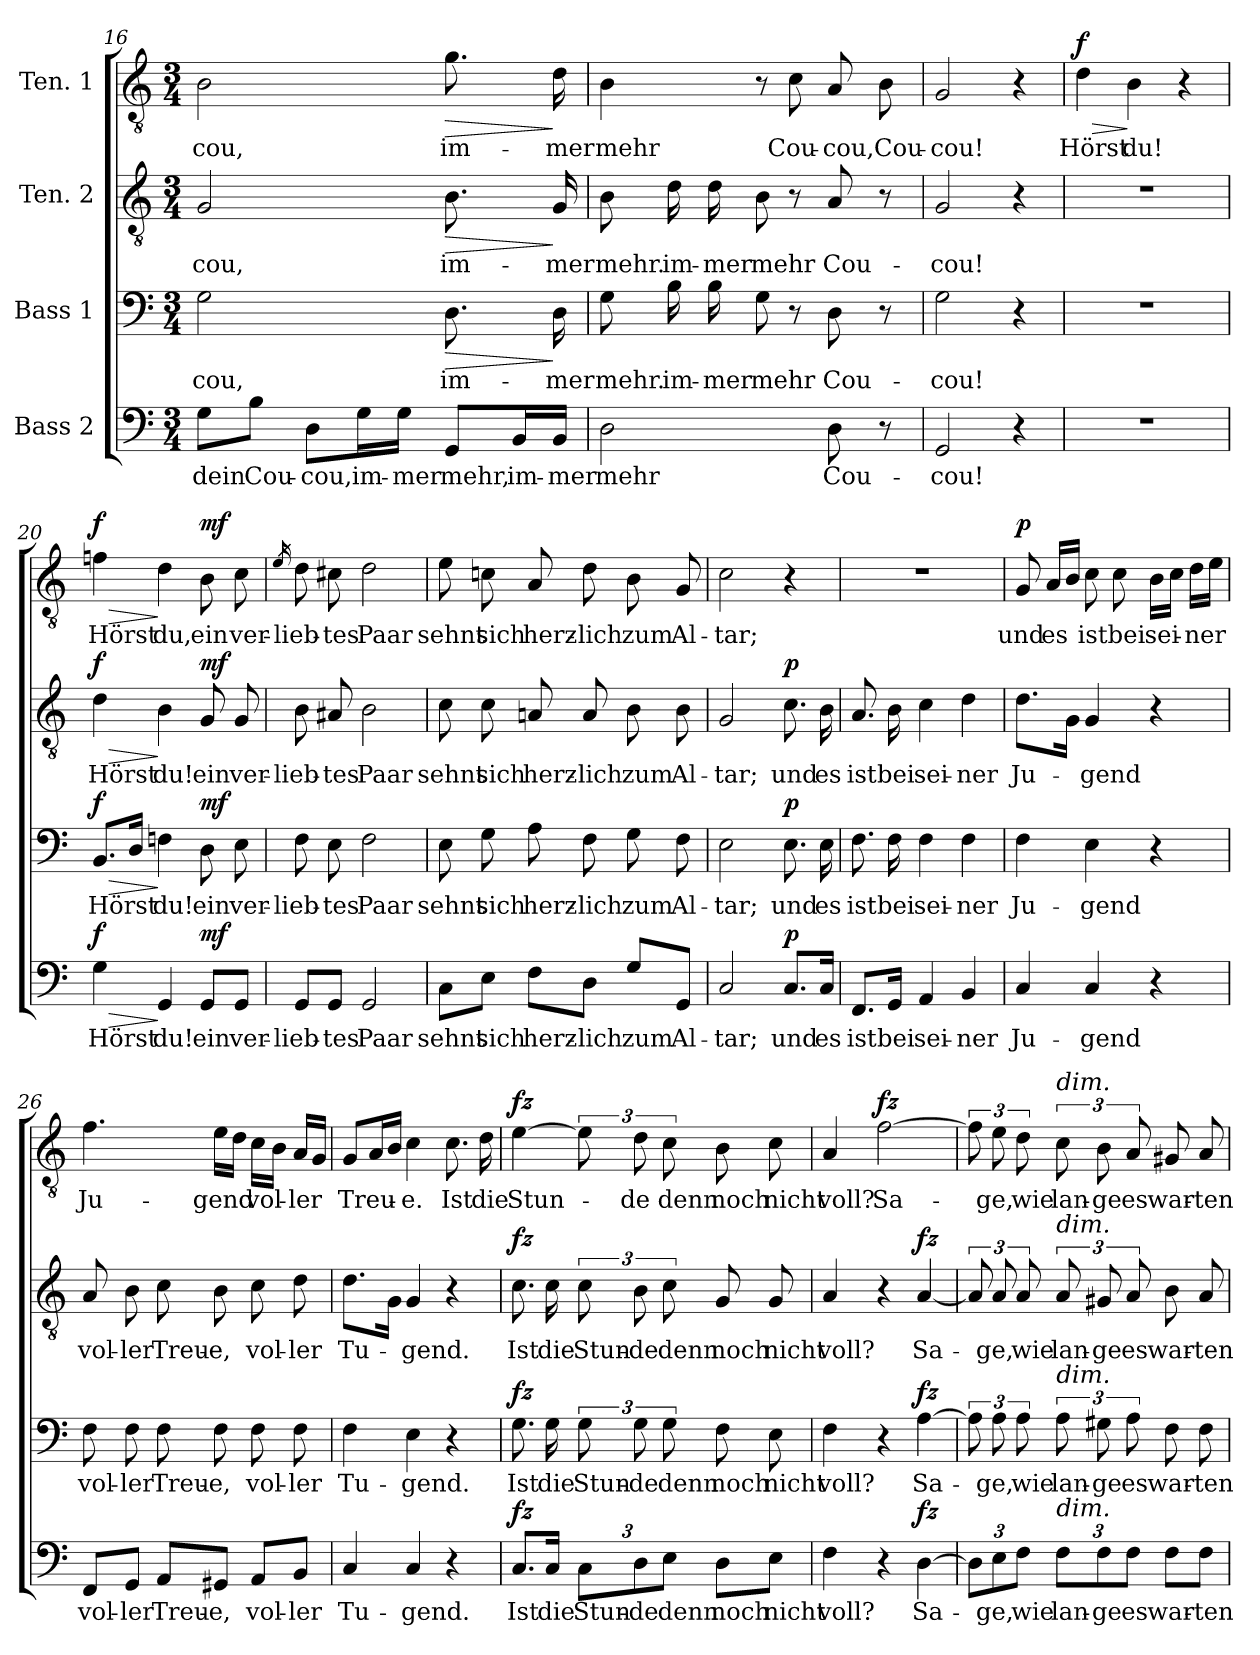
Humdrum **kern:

**kern	**text	**dynam	**kern	**text	**dynam	**kern	**text	**dynam	**kern	**text	**dynam
*part4	*part4	*part4	*part3	*part3	*part3	*part2	*part2	*part2	*part1	*part1	*part1
*staff4	*staff4	*staff4	*staff3	*staff3	*staff3	*staff2	*staff2	*staff2	*staff1	*staff1	*staff1
*I"Bass 2	*	*	*I"Bass 1	*	*	*I"Ten. 2	*	*	*I"Ten. 1	*	*
*clefF4	*	*	*clefF4	*	*	*clefGv2	*	*	*clefGv2	*	*
*k[]	*	*	*k[]	*	*	*k[]	*	*	*k[]	*	*
*M3/4	*	*	*M3/4	*	*	*M3/4	*	*	*M3/4	*	*
=16	=16	=16	=16	=16	=16	=16	=16	=16	=16	=16	=16
!	!LO:LY:b	!	!	!LO:LY:b	!	!	!LO:LY:b	!	!	!LO:LY:b	!
8G\L	dein	.	2G\	-cou,	.	2G/	-cou,	.	2B\	-cou,	.
!	!LO:LY:b	!	!	!	!	!	!	!	!	!	!
8B\J	Cou-	.	.	.	.	.	.	.	.	.	.
!	!LO:LY:b	!	!	!	!	!	!	!	!	!	!
8D\L	-cou,	.	.	.	.	.	.	.	.	.	.
!	!LO:LY:b	!	!	!	!	!	!	!	!	!	!
16G\L	im-	.	.	.	.	.	.	.	.	.	.
!	!LO:LY:b	!	!	!	!	!	!	!	!	!	!
16G\JJ	-mer	.	.	.	.	.	.	.	.	.	.
!	!LO:LY:b	!	!	!LO:LY:b	!LO:HP:b	!	!LO:LY:b	!LO:HP:b	!	!LO:LY:b	!LO:HP:b
8GG/L	mehr,	.	8.D\	im-	>	8.B\	im-	>	8.g\	im-	>
!	!LO:LY:b	!	!	!	!	!	!	!	!	!	!
16BB/L	im-	.	.	.	.	.	.	.	.	.	.
!	!LO:LY:b	!	!	!LO:LY:b	!	!	!LO:LY:b	!	!	!LO:LY:b	!
16BB/JJ	-mer	.	16D\	-mer	]	16G/	-mer	]	16d\	-mer	]
!!LO:LB:g=z
=17	=17	=17	=17	=17	=17	=17	=17	=17	=17	=17	=17
!	!LO:LY:b	!	!	!LO:LY:b	!	!	!LO:LY:b	!	!	!LO:LY:b	!
2D\	mehr	.	8G\	mehr.	.	8B\	mehr.	.	4B\	mehr	.
!	!	!	!	!LO:LY:b	!	!	!LO:LY:b	!	!	!	!
.	.	.	16B\	im-	.	16d\	im-	.	.	.	.
!	!	!	!	!LO:LY:b	!	!	!LO:LY:b	!	!	!	!
.	.	.	16B\	-mer	.	16d\	-mer	.	.	.	.
!	!	!	!	!LO:LY:b	!	!	!LO:LY:b	!	!	!	!
.	.	.	8G\	mehr	.	8B\	mehr	.	8r	.	.
!	!	!	!	!	!	!	!	!	!	!LO:LY:b	!
.	.	.	8r	.	.	8r	.	.	8c\	Cou-	.
!	!LO:LY:b	!	!	!LO:LY:b	!	!	!LO:LY:b	!	!	!LO:LY:b	!
8D\	Cou-	.	8D\	Cou-	.	8A/	Cou-	.	8A/	-cou,	.
!	!	!	!	!	!	!	!	!	!	!LO:LY:b	!
8r	.	.	8r	.	.	8r	.	.	8B\	Cou-	.
=18	=18	=18	=18	=18	=18	=18	=18	=18	=18	=18	=18
!	!LO:LY:b	!	!	!LO:LY:b	!	!	!LO:LY:b	!	!	!LO:LY:b	!
2GG/	-cou!	.	2G\	-cou!	.	2G/	-cou!	.	2G/	-cou!	.
4r	.	.	4r	.	.	4r	.	.	4r	.	.
=19	=19	=19	=19	=19	=19	=19	=19	=19	=19	=19	=19
!	!	!	!	!	!	!	!	!	!	!LO:LY:b	!LO:HP:b
!	!	!	!	!	!	!	!	!	!	!	!LO:DY:n=1:a
2.r	.	.	2.r	.	.	2.r	.	.	4d\	Hörst	> f
!	!	!	!	!	!	!	!	!	!	!LO:LY:b	!
.	.	.	.	.	.	.	.	.	4B\	du!	]
.	.	.	.	.	.	.	.	.	4r	.	.
=20	=20	=20	=20	=20	=20	=20	=20	=20	=20	=20	=20
!	!LO:LY:b	!LO:HP:b	!	!LO:LY:b	!LO:HP:b	!	!LO:LY:b	!LO:HP:b	!	!LO:LY:b	!LO:HP:b
!	!	!LO:DY:n=1:a	!	!	!LO:DY:n=1:a	!	!	!LO:DY:n=1:a	!	!	!LO:DY:n=1:a
4G\	Hörst	> f	8.BB/L	Hörst	> f	4d\	Hörst	> f	4fn\	Hörst	> f
.	.	.	16D/Jk	.	.	.	.	.	.	.	.
!	!LO:LY:b	!	!	!LO:LY:b	!	!	!LO:LY:b	!	!	!LO:LY:b	!
4GG/	du!	]	4Fn\	du!	]	4B\	du!	]	4d\	du,	]
!	!LO:LY:b	!LO:DY:n=2:a	!	!LO:LY:b	!LO:DY:n=2:a	!	!LO:LY:b	!LO:DY:n=2:a	!	!LO:LY:b	!LO:DY:n=2:a
8GG/L	ein	mf	8D\	ein	mf	8G/	ein	mf	8B\	ein	mf
!	!LO:LY:b	!	!	!LO:LY:b	!	!	!LO:LY:b	!	!	!LO:LY:b	!
8GG/J	ver-	.	8E\	ver-	.	8G/	ver-	.	8c\	ver-	.
=21	=21	=21	=21	=21	=21	=21	=21	=21	=21	=21	=21
.	.	.	.	.	.	.	.	.	16qe/	.	.
!	!LO:LY:b	!	!	!LO:LY:b	!	!	!LO:LY:b	!	!	!LO:LY:b	!
8GG/L	-lieb-	.	8F\	-lieb-	.	8B\	-lieb-	.	8d\	-lieb-	.
!	!LO:LY:b	!	!	!LO:LY:b	!	!	!LO:LY:b	!	!	!LO:LY:b	!
8GG/J	-tes	.	8E\	-tes	.	8A#X/	-tes	.	8c#X\	-tes	.
!	!LO:LY:b	!	!	!LO:LY:b	!	!	!LO:LY:b	!	!	!LO:LY:b	!
2GG/	Paar	.	2F\	Paar	.	2B\	Paar	.	2d\	Paar	.
!!LO:LB:g=z
=22	=22	=22	=22	=22	=22	=22	=22	=22	=22	=22	=22
!	!LO:LY:b	!	!	!LO:LY:b	!	!	!LO:LY:b	!	!	!LO:LY:b	!
8C\L	sehnt	.	8E\	sehnt	.	8c\	sehnt	.	8e\	sehnt	.
!	!LO:LY:b	!	!	!LO:LY:b	!	!	!LO:LY:b	!	!	!LO:LY:b	!
8E\J	sich	.	8G\	sich	.	8c\	sich	.	8cn\	sich	.
!	!LO:LY:b	!	!	!LO:LY:b	!	!	!LO:LY:b	!	!	!LO:LY:b	!
8F\L	herz-	.	8A\	herz-	.	8An/	herz-	.	8A/	herz-	.
!	!LO:LY:b	!	!	!LO:LY:b	!	!	!LO:LY:b	!	!	!LO:LY:b	!
8D\J	-lich	.	8F\	-lich	.	8A/	-lich	.	8d\	-lich	.
!	!LO:LY:b	!	!	!LO:LY:b	!	!	!LO:LY:b	!	!	!LO:LY:b	!
8G/L	zum	.	8G\	zum	.	8B\	zum	.	8B\	zum	.
!	!LO:LY:b	!	!	!LO:LY:b	!	!	!LO:LY:b	!	!	!LO:LY:b	!
8GG/J	Al-	.	8F\	Al-	.	8B\	Al-	.	8G/	Al-	.
=23	=23	=23	=23	=23	=23	=23	=23	=23	=23	=23	=23
!	!LO:LY:b	!	!	!LO:LY:b	!	!	!LO:LY:b	!	!	!LO:LY:b	!
2C/	-tar;	.	2E\	-tar;	.	2G/	-tar;	.	2c\	-tar;	.
!	!LO:LY:b	!LO:DY:a	!	!LO:LY:b	!LO:DY:a	!	!LO:LY:b	!LO:DY:a	!	!	!
8.C/L	und	p	8.E\	und	p	8.c\	und	p	4r	.	.
!	!LO:LY:b	!	!	!LO:LY:b	!	!	!LO:LY:b	!	!	!	!
16C/Jk	es	.	16E\	es	.	16B\	es	.	.	.	.
=24	=24	=24	=24	=24	=24	=24	=24	=24	=24	=24	=24
!	!LO:LY:b	!	!	!LO:LY:b	!	!	!LO:LY:b	!	!	!	!
8.FF/L	ist	.	8.F\	ist	.	8.A/	ist	.	2.r	.	.
!	!LO:LY:b	!	!	!LO:LY:b	!	!	!LO:LY:b	!	!	!	!
16GG/Jk	bei	.	16F\	bei	.	16B\	bei	.	.	.	.
!	!LO:LY:b	!	!	!LO:LY:b	!	!	!LO:LY:b	!	!	!	!
4AA/	sei-	.	4F\	sei-	.	4c\	sei-	.	.	.	.
!	!LO:LY:b	!	!	!LO:LY:b	!	!	!LO:LY:b	!	!	!	!
4BB/	-ner	.	4F\	-ner	.	4d\	-ner	.	.	.	.
=25	=25	=25	=25	=25	=25	=25	=25	=25	=25	=25	=25
!	!LO:LY:b	!	!	!LO:LY:b	!	!	!LO:LY:b	!	!	!LO:LY:b	!LO:DY:a
4C/	Ju-	.	4F\	Ju-	.	8.d\L	Ju-	.	8G/	und	p
!	!	!	!	!	!	!	!	!	!	!LO:LY:b	!
.	.	.	.	.	.	.	.	.	16A/LL	es	.
.	.	.	.	.	.	16G\Jk	.	.	16B/JJ	.	.
!	!LO:LY:b	!	!	!LO:LY:b	!	!	!LO:LY:b	!	!	!LO:LY:b	!
4C/	-gend	.	4E\	-gend	.	4G/	-gend	.	8c\	ist	.
!	!	!	!	!	!	!	!	!	!	!LO:LY:b	!
.	.	.	.	.	.	.	.	.	8c\	bei	.
!	!	!	!	!	!	!	!	!	!	!LO:LY:b	!
4r	.	.	4r	.	.	4r	.	.	16B\LL	sei-	.
.	.	.	.	.	.	.	.	.	16c\JJ	.	.
!	!	!	!	!	!	!	!	!	!	!LO:LY:b	!
.	.	.	.	.	.	.	.	.	16d\LL	-ner	.
.	.	.	.	.	.	.	.	.	16e\JJ	.	.
!!LO:PB:g=z
=26	=26	=26	=26	=26	=26	=26	=26	=26	=26	=26	=26
!	!LO:LY:b	!	!	!LO:LY:b	!	!	!LO:LY:b	!	!	!LO:LY:b	!
8FF/L	vol-	.	8F\	vol-	.	8A/	vol-	.	4.f\	Ju-	.
!	!LO:LY:b	!	!	!LO:LY:b	!	!	!LO:LY:b	!	!	!	!
8GG/J	-ler	.	8F\	-ler	.	8B\	-ler	.	.	.	.
!	!LO:LY:b	!	!	!LO:LY:b	!	!	!LO:LY:b	!	!	!	!
8AA/L	Treu-	.	8F\	Treu-	.	8c\	Treu-	.	.	.	.
!	!LO:LY:b	!	!	!LO:LY:b	!	!	!LO:LY:b	!	!	!LO:LY:b	!
8GG#X/J	-e,	.	8F\	-e,	.	8B\	-e,	.	16e\LL	-gend	.
.	.	.	.	.	.	.	.	.	16d\JJ	.	.
!	!LO:LY:b	!	!	!LO:LY:b	!	!	!LO:LY:b	!	!	!LO:LY:b	!
8AA/L	vol-	.	8F\	vol-	.	8c\	vol-	.	16c\LL	vol-	.
.	.	.	.	.	.	.	.	.	16B\JJ	.	.
!	!LO:LY:b	!	!	!LO:LY:b	!	!	!LO:LY:b	!	!	!LO:LY:b	!
8BB/J	-ler	.	8F\	-ler	.	8d\	-ler	.	16A/LL	-ler	.
.	.	.	.	.	.	.	.	.	16G/JJ	.	.
=27	=27	=27	=27	=27	=27	=27	=27	=27	=27	=27	=27
!	!LO:LY:b	!	!	!LO:LY:b	!	!	!LO:LY:b	!	!	!LO:LY:b	!
4C/	Tu-	.	4F\	Tu-	.	8.d\L	Tu-	.	8G/L	Treu-	.
.	.	.	.	.	.	.	.	.	16A/L	.	.
.	.	.	.	.	.	16G\Jk	.	.	16B/JJ	.	.
!	!LO:LY:b	!	!	!LO:LY:b	!	!	!LO:LY:b	!	!	!LO:LY:b	!
4C/	-gend.	.	4E\	-gend.	.	4G/	-gend.	.	4c\	-e.	.
!	!	!	!	!	!	!	!	!	!	!LO:LY:b	!
4r	.	.	4r	.	.	4r	.	.	8.c\	Ist	.
!	!	!	!	!	!	!	!	!	!	!LO:LY:b	!
.	.	.	.	.	.	.	.	.	16d\	die	.
=28	=28	=28	=28	=28	=28	=28	=28	=28	=28	=28	=28
!	!LO:LY:b	!LO:DY:a	!	!LO:LY:b	!LO:DY:a	!	!LO:LY:b	!LO:DY:a	!	!LO:LY:b	!LO:DY:a
8.C/L	Ist	fz	8.G\	Ist	fz	8.c\	Ist	fz	[4e\	Stun-	fz
!	!LO:LY:b	!	!	!LO:LY:b	!	!	!LO:LY:b	!	!	!	!
16C/Jk	die	.	16G\	die	.	16c\	die	.	.	.	.
!	!LO:LY:b	!	!	!LO:LY:b	!	!	!LO:LY:b	!	!	!	!
12C\L	Stun-	.	12G\	Stun-	.	12c\	Stun-	.	12e\]	.	.
!	!LO:LY:b	!	!	!LO:LY:b	!	!	!LO:LY:b	!	!	!LO:LY:b	!
12D\	-de	.	12G\	-de	.	12B\	-de	.	12d\	-de	.
!	!LO:LY:b	!	!	!LO:LY:b	!	!	!LO:LY:b	!	!	!LO:LY:b	!
12E\J	denn	.	12G\	denn	.	12c\	denn	.	12c\	denn	.
!	!LO:LY:b	!	!	!LO:LY:b	!	!	!LO:LY:b	!	!	!LO:LY:b	!
8D\L	noch	.	8F\	noch	.	8G/	noch	.	8B\	noch	.
!	!LO:LY:b	!	!	!LO:LY:b	!	!	!LO:LY:b	!	!	!LO:LY:b	!
8E\J	nicht	.	8E\	nicht	.	8G/	nicht	.	8c\	nicht	.
!!LO:LB:g=z
=29	=29	=29	=29	=29	=29	=29	=29	=29	=29	=29	=29
!	!LO:LY:b	!	!	!LO:LY:b	!	!	!LO:LY:b	!	!	!LO:LY:b	!
4F\	voll?	.	4F\	voll?	.	4A/	voll?	.	4A/	voll?	.
!	!	!	!	!	!	!	!	!	!	!LO:LY:b	!LO:DY:a
4r	.	.	4r	.	.	4r	.	.	[2f\	Sa-	fz
!	!LO:LY:b	!LO:DY:a	!	!LO:LY:b	!LO:DY:a	!	!LO:LY:b	!LO:DY:a	!	!	!
[4D\	Sa-	fz	[4A\	Sa-	fz	[4A/	Sa-	fz	.	.	.
=30	=30	=30	=30	=30	=30	=30	=30	=30	=30	=30	=30
12D\L]	.	.	12A\]	.	.	12A/]	.	.	12f\]	.	.
!	!LO:LY:b	!	!	!LO:LY:b	!	!	!LO:LY:b	!	!	!LO:LY:b	!
12E\	-ge,	.	12A\	-ge,	.	12A/	-ge,	.	12e\	-ge,	.
!	!LO:LY:b	!	!	!LO:LY:b	!	!	!LO:LY:b	!	!	!LO:LY:b	!
12F\J	wie	.	12A\	wie	.	12A/	wie	.	12d\	wie	.
!	!	!	!	!	!	!	!	!	!LO:TX:a:i:t=dim.	!	!
!	!	!	!	!	!	!LO:TX:a:i:t=dim.	!	!	!	!	!
!	!	!	!LO:TX:a:i:t=dim.	!	!	!	!	!	!	!	!
!LO:TX:a:i:t=dim.	!	!	!	!	!	!	!	!	!	!	!
!	!LO:LY:b	!	!	!LO:LY:b	!	!	!LO:LY:b	!	!	!LO:LY:b	!
12F\L	lan-	.	12A\	lan-	.	12A/	lan-	.	12c\	lan-	.
!	!LO:LY:b	!	!	!LO:LY:b	!	!	!LO:LY:b	!	!	!LO:LY:b	!
12F\	-ge	.	12G#X\	-ge	.	12G#X/	-ge	.	12B\	-ge	.
!	!LO:LY:b	!	!	!LO:LY:b	!	!	!LO:LY:b	!	!	!LO:LY:b	!
12F\J	es	.	12A\	es	.	12A/	es	.	12A/	es	.
!	!LO:LY:b	!	!	!LO:LY:b	!	!	!LO:LY:b	!	!	!LO:LY:b	!
8F\L	war-	.	8F\	war-	.	8B\	war-	.	8G#X/	war-	.
!	!LO:LY:b	!	!	!LO:LY:b	!	!	!LO:LY:b	!	!	!LO:LY:b	!
8F\J	-ten	.	8F\	-ten	.	8A/	-ten	.	8A/	-ten	.
=	=	=	=	=	=	=	=	=	=	=	=
*-	*-	*-	*-	*-	*-	*-	*-	*-	*-	*-	*-
